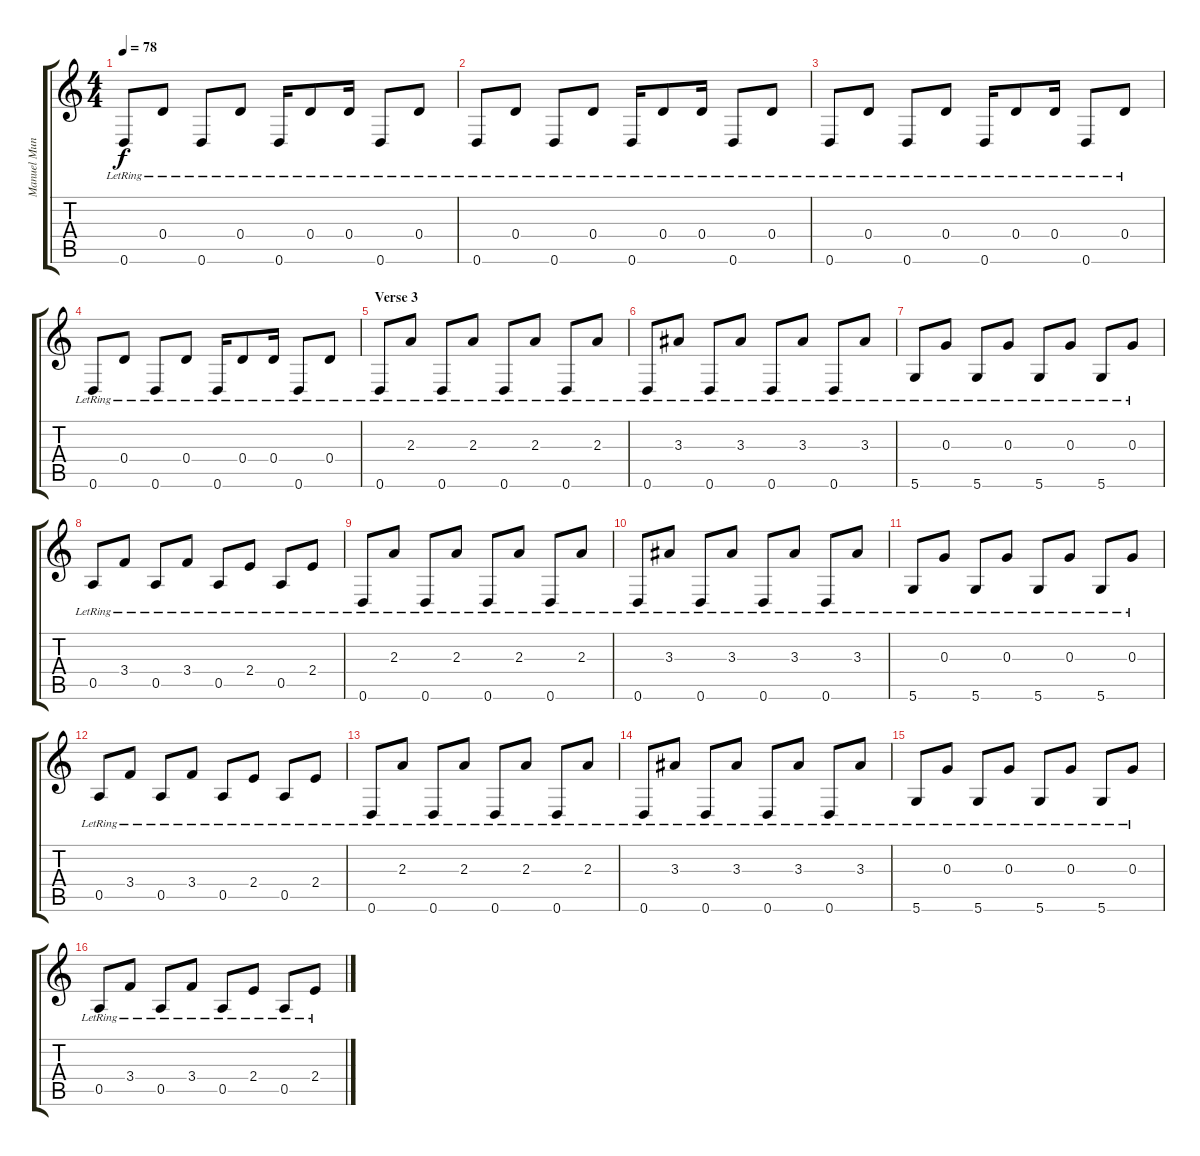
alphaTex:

\track ("Manuel Munoz" "Manuel Mun") {instrument distortionguitar}
\staff {score tabs}
\tuning (E4 B3 G3 D3 A2 D2) {hide}
\ts (4 4)
\tempo 78
\clef g2
\ks c
0.6{lr}.8{dy f} 0.4{lr}.8 0.6{lr}.8 0.4{lr}.8 0.6{lr}.16 0.4{lr}.8 0.4{lr}.16 0.6{lr}.8 0.4{lr}.8 |
0.6{lr}.8 0.4{lr}.8 0.6{lr}.8 0.4{lr}.8 0.6{lr}.16 0.4{lr}.8 0.4{lr}.16 0.6{lr}.8 0.4{lr}.8 |
0.6{lr}.8 0.4{lr}.8 0.6{lr}.8 0.4{lr}.8 0.6{lr}.16 0.4{lr}.8 0.4{lr}.16 0.6{lr}.8 0.4{lr}.8 |
0.6{lr}.8 0.4{lr}.8 0.6{lr}.8 0.4{lr}.8 0.6{lr}.16 0.4{lr}.8 0.4{lr}.16 0.6{lr}.8 0.4{lr}.8 |
\section ("" "Verse 3")
0.6{lr}.8 2.3{lr}.8 0.6{lr}.8 2.3{lr}.8 0.6{lr}.8 2.3{lr}.8 0.6{lr}.8 2.3{lr}.8 |
0.6{lr}.8 3.3{lr}.8 0.6{lr}.8 3.3{lr}.8 0.6{lr}.8 3.3{lr}.8 0.6{lr}.8 3.3{lr}.8 |
5.6{lr}.8 0.3{lr}.8 5.6{lr}.8 0.3{lr}.8 5.6{lr}.8 0.3{lr}.8 5.6{lr}.8 0.3{lr}.8 |
0.5{lr}.8 3.4{lr}.8 0.5{lr}.8 3.4{lr}.8 0.5{lr}.8 2.4{lr}.8 0.5{lr}.8 2.4{lr}.8 |
0.6{lr}.8 2.3{lr}.8 0.6{lr}.8 2.3{lr}.8 0.6{lr}.8 2.3{lr}.8 0.6{lr}.8 2.3{lr}.8 |
0.6{lr}.8 3.3{lr}.8 0.6{lr}.8 3.3{lr}.8 0.6{lr}.8 3.3{lr}.8 0.6{lr}.8 3.3{lr}.8 |
5.6{lr}.8 0.3{lr}.8 5.6{lr}.8 0.3{lr}.8 5.6{lr}.8 0.3{lr}.8 5.6{lr}.8 0.3{lr}.8 |
0.5{lr}.8 3.4{lr}.8 0.5{lr}.8 3.4{lr}.8 0.5{lr}.8 2.4{lr}.8 0.5{lr}.8 2.4{lr}.8 |
0.6{lr}.8 2.3{lr}.8 0.6{lr}.8 2.3{lr}.8 0.6{lr}.8 2.3{lr}.8 0.6{lr}.8 2.3{lr}.8 |
0.6{lr}.8 3.3{lr}.8 0.6{lr}.8 3.3{lr}.8 0.6{lr}.8 3.3{lr}.8 0.6{lr}.8 3.3{lr}.8 |
5.6{lr}.8 0.3{lr}.8 5.6{lr}.8 0.3{lr}.8 5.6{lr}.8 0.3{lr}.8 5.6{lr}.8 0.3{lr}.8 |
0.5{lr}.8 3.4{lr}.8 0.5{lr}.8 3.4{lr}.8 0.5{lr}.8 2.4{lr}.8 0.5{lr}.8 2.4{lr}.8
